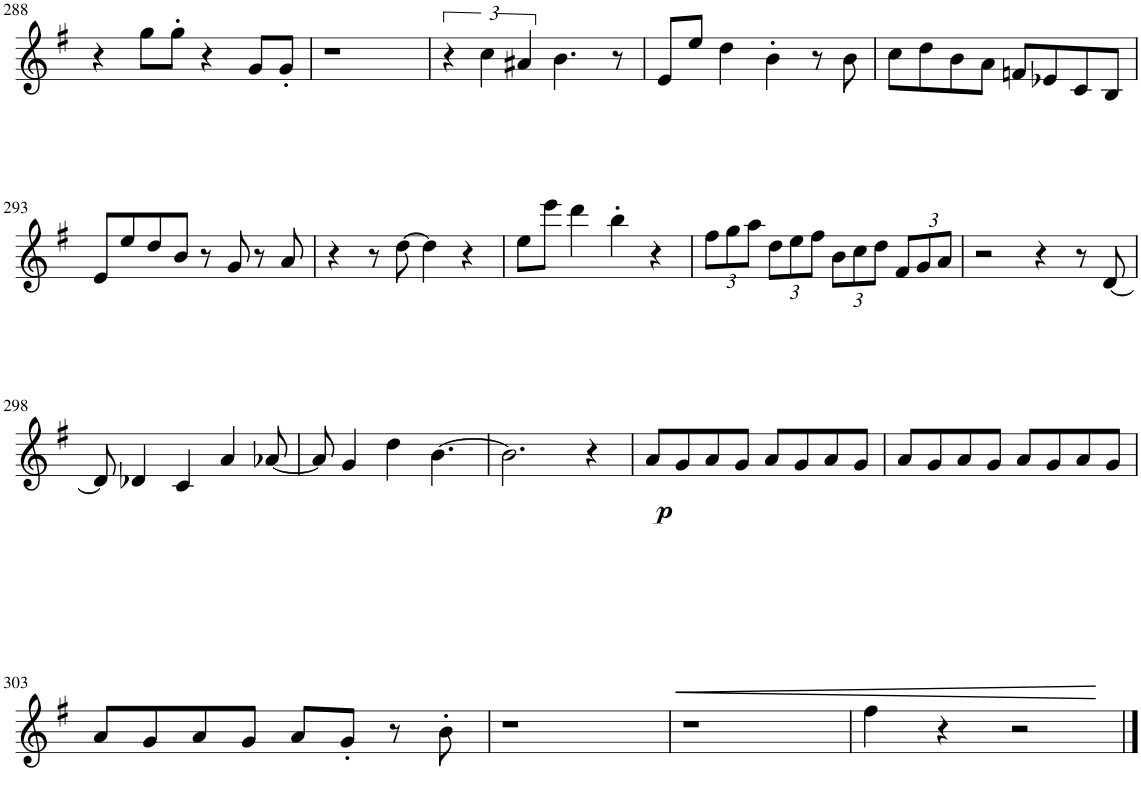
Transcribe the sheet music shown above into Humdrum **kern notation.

**kern	**dynam
*part1	*part1
*staff1	*staff1
*I"Violin 1	*
*I'Vln	*
!!LO:PB:g=z
*clefG2	*
*k[f#]	*
*M4/4	*
=288	=288
4r	.
8gg\L	.
8gg'\J	.
4r	.
8g/L	.
8g'/J	.
=289	=289
1r	.
=290	=290
6r	.
6cc\	.
6a#X/	.
4.b\	.
8r	.
=291	=291
8e/L	.
8ee/J	.
4dd\	.
4b'\	.
8r	.
8b\	.
=292	=292
8cc\L	.
8dd\	.
8b\	.
8a\J	.
8fn/L	.
8e-X/	.
8c/	.
8B/J	.
!!LO:LB:g=z
=293	=293
8e/L	.
8ee/	.
8dd/	.
8b/J	.
8r	.
8g/	.
8r	.
8a/	.
=294	=294
4r	.
8r	.
[8dd\	.
4dd\]	.
4r	.
=295	=295
8ee\L	.
8eee\J	.
4ddd\	.
4bb'\	.
4r	.
=296	=296
*Xbrackettup	*
12ff#\L	.
12gg\	.
12aa\J	.
12dd\L	.
12ee\	.
12ff#\J	.
12b\L	.
12cc\	.
12dd\J	.
12f#/L	.
12g/	.
12a/J	.
=297	=297
2r	.
4r	.
8r	.
[8d/	.
!!LO:LB:g=z
=298	=298
8d/]	.
4d-X/	.
4c/	.
4a/	.
[8a-X/	.
=299	=299
8a-/]	.
4g/	.
4dd\	.
[4.b\	.
=300	=300
2.b\]	.
4r	.
=301	=301
!	!LO:DY:b
8a/L	p
!	!LO:HP:b
8g/	<
8a/	.
8g/J	.
8a/L	.
8g/	.
8a/	.
8g/J	.
=302	=302
8a/L	.
8g/	.
8a/	.
8g/J	.
8a/L	.
8g/	.
8a/	.
8g/J	[
!!LO:LB:g=z
=303	=303
8a/L	.
8g/	.
8a/	.
8g/J	.
8a/L	.
8g'/J	.
8r	.
8b'\	.
=304	=304
1r	.
=305	=305
1r	.
=306	=306
4ff#\	.
4r	.
2r	.
==	==
*-	*-
